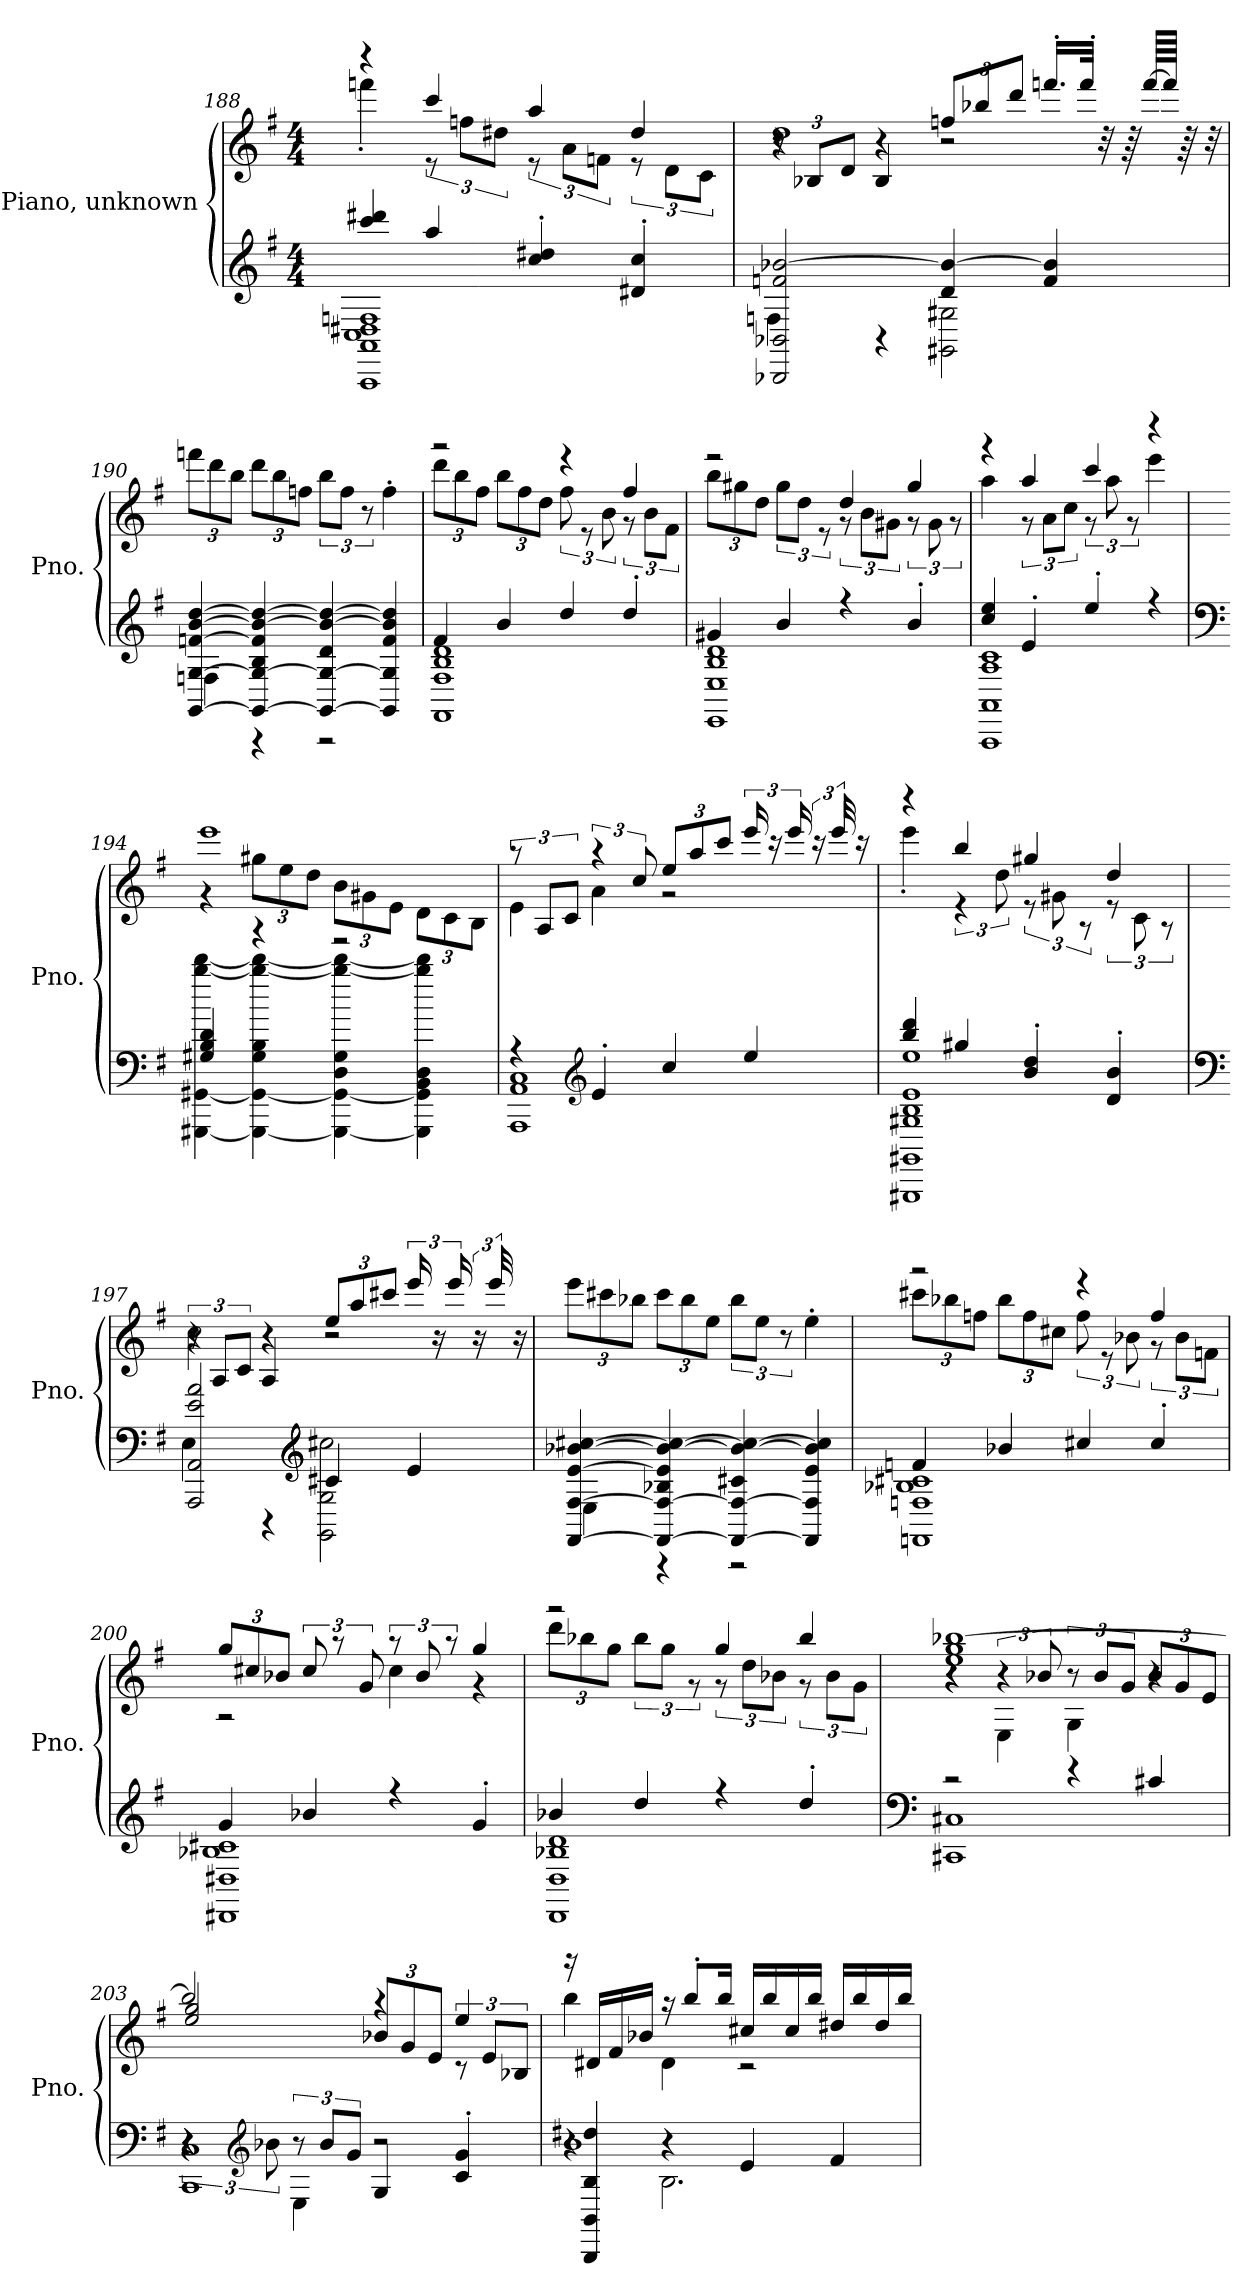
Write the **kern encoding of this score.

**kern	**kern
*part1	*part1
*staff2	*staff1
*I"Piano, unknown	*
*I'Pno.	*
*clefG2	*clefG2
*k[f#]	*k[f#]
*M4/4	*M4/4
=188	=188
*^	*^
4ccc/ 4ddd#X/	1AAA 1AA 1C 1D#X 1Fn	4r	4fffn'\
4aa/	.	4ccc/	12r
.	.	.	12ffn\L
.	.	.	12dd#X\J
4cc/' 4dd#X/'	.	4aa/	12r
.	.	.	12a\L
.	.	.	12fn\J
4d#X/' 4cc/'	.	4dd#/	12r
.	.	.	12d\L
.	.	.	12c\J
!!LO:LB:g=z
=189	=189	=189	=189
*	*	*	*^
2BBB-X/ 2BB-X/ 2fn/ [2b-X/	4Fn\	4r	1dd	12r
.	.	.	.	12B-X/L
.	.	.	.	12d/J
.	4r	4B-/	.	4r
*	*	*Xbrackettup	*	*
4d/ 4b-/_	2GG#X\ 2G#X\	12ffn/L	.	2r
.	.	12bb-X/	.	.
.	.	12ddd/J	.	.
4f/ 4b-/]	.	16.fffn'/LL	.	.
.	.	32fff'/JJk	.	.
.	.	32r	.	.
.	.	64r	.	.
.	.	[64fff/LLLL	.	.
.	.	64fff/JJJJ]	.	.
.	.	64r	.	.
.	.	32r	.	.
*	*	*v	*v	*v
=190	=190	=190
[4GG/ [4G/ [4fn/ [4b/ [4dd/	4Fn\	12fffn\L
.	.	12ddd\
.	.	12bb\J
4GG/_ 4G/_ 4B/ 4f/] 4b/_ 4dd/_	4r	12ddd\L
.	.	12bb\
.	.	12ffn\J
*	*	*brackettup
4GG/_ 4G/_ 4d/ 4b/_ 4dd/_	2r	12bb\L
.	.	12ff\J
.	.	12r
4GG/] 4G/] 4f/ 4b/] 4dd/]	.	4ff'\
!!LO:LB:g=z
=191	=191	=191
*	*	*^
*	*	*	*Xbrackettup
4f#/	1FF# 1F# 1B 1d	2r	12ddd\L
.	.	.	12bb\
.	.	.	12ff#\J
4b/	.	.	12bb\L
.	.	.	12ff#\
.	.	.	12dd\J
*	*	*	*brackettup
4dd/	.	4r	12ff#\
.	.	.	12r
.	.	.	12b\
4dd'/	.	4ff#/	12r
.	.	.	12b\L
.	.	.	12f#\J
=192	=192	=192	=192
*	*	*	*Xbrackettup
4g#X/	1EE 1E 1B 1d	2r	12bb\L
.	.	.	12gg#X\
.	.	.	12dd\J
*	*	*	*brackettup
4b/	.	.	12gg#\L
.	.	.	12dd\J
.	.	.	12r
4r	.	4dd/	12r
.	.	.	12b\L
.	.	.	12g#X\J
4b'/	.	4gg#/	12r
.	.	.	12g#\
.	.	.	12r
=193	=193	=193	=193
4cc/ 4ee/	1AAA 1AA 1A 1c	4r	4aa\
4e'/	.	4aa/	12r
.	.	.	12a\L
.	.	.	12cc\J
4ee'/	.	4ccc/	12r
.	.	.	12aa\
.	.	.	12r
4r	.	4r	4eee\
!!LO:LB:g=z	!!
=194	=194	=194	=194
*clefF4	*	*	*
4G#X/ 4B/ 4d/	[4GGG#X\ [4GG#X\ [4bb\ [4ddd\	1eee	4r
*	*	*	*Xbrackettup
4r	4GGG#\_ 4GG#\_ 4G#\ 4B\ 4bb\_ 4ddd\_	.	12gg#X\L
.	.	.	12ee\
.	.	.	12dd\J
2r	4GGG#\_ 4GG#\_ 4D\ 4G#\ 4bb\_ 4ddd\_	.	12b\L
.	.	.	12g#X\
.	.	.	12e\J
.	4GGG#\] 4GG#\] 4BB\ 4D\ 4bb\] 4ddd\]	.	12d\L
.	.	.	12c\
.	.	.	12B\J
=195	=195	=195	=195
*	*	*brackettup	*
4r	1AAA 1AA 1C	12r	4e\
.	.	12A/L	.
.	.	12c/J	.
*clefG2	*	*	*
4e'/	.	6r	4a\
.	.	12cc/	.
*	*	*Xbrackettup	*
4cc/	.	12ee/L	2r
.	.	12aa/	.
.	.	12ccc/J	.
*	*	*brackettup	*
4ee/	.	24eee/	.
.	.	24r	.
.	.	24eee/	.
.	.	24r	.
.	.	48eee/	.
.	.	16r	.
=196	=196	=196	=196
4bb/ 4ddd/	1GGG#X 1GG#X 1G#X 1B 1e 1ee	4r	4eee'\
4gg#X/	.	4bb/	6r
.	.	.	12dd\
4b/' 4dd/'	.	4gg#X/	12r
.	.	.	12g#X\
.	.	.	12r
4d/' 4b/'	.	4dd/	12r
.	.	.	12c\
.	.	.	12r
*	*	*v	*v
!!LO:LB:g=z
=197	=197	=197
*clefF4	*	*
*	*	*^
*	*	*	*^
2AAA/ 2AA/ 2e/ 2a/	4E\	12r	2cc\	4r
.	.	12A/L	.	.
.	.	12c/J	.	.
.	4r	4r	.	4A/
*clefG2	*	*	*	*
*	*	*Xbrackettup	*	*
4c#X/	2GG\ 2G\ 2cc#X\	12ee/L	2r	2r
.	.	12aa/	.	.
.	.	12ccc#X/J	.	.
*	*	*brackettup	*	*
4e/	.	24eee/	.	.
.	.	24r	.	.
.	.	24eee/	.	.
.	.	24r	.	.
.	.	48eee/	.	.
.	.	16r	.	.
*	*	*v	*v	*v
=198	=198	=198
*	*	*Xbrackettup
[4FF#/ [4F#/ [4e/ [4b-X/ [4cc#X/	4E\	12eee\L
.	.	12ccc#X\
.	.	12bb-X\J
4FF#/_ 4F#/_ 4B-X/ 4e/] 4b-/_ 4cc#/_	4r	12ccc#\L
.	.	12bb-\
.	.	12ee\J
*	*	*brackettup
4FF#/_ 4F#/_ 4c#X/ 4b-/_ 4cc#/_	2r	12bb-\L
.	.	12ee\J
.	.	12r
4FF#/] 4F#/] 4e/ 4b-/] 4cc#/]	.	4ee'\
!!LO:LB:g=z
=199	=199	=199
*	*	*^
*	*	*	*Xbrackettup
4fn/	1FFn 1Fn 1B-X 1c#X	2r	12ccc#X\L
.	.	.	12bb-X\
.	.	.	12ffn\J
4b-X/	.	.	12bb-\L
.	.	.	12ff\
.	.	.	12cc#X\J
*	*	*	*brackettup
4cc#X/	.	4r	12ff\
.	.	.	12r
.	.	.	12b-X\
4cc#'/	.	4ff/	12r
.	.	.	12b-\L
.	.	.	12fn\J
=200	=200	=200	=200
*	*	*Xbrackettup	*
4g/	1DD#X 1D#X 1B-X 1c#X	12gg/L	2r
.	.	12cc#X/	.
.	.	12b-X/J	.
*	*	*brackettup	*
4b-X/	.	12cc#/	.
.	.	12r	.
.	.	12g/	.
4r	.	12r	4cc#\
.	.	12b-/	.
.	.	12r	.
4g'/	.	4gg/	4r
!!LO:PB:g=z	!!
=201	=201	=201	=201
*	*	*	*Xbrackettup
4b-X/	1DD 1D 1B-X 1d	2r	12ddd\L
.	.	.	12bb-X\
.	.	.	12gg\J
*	*	*	*brackettup
4dd/	.	.	12bb-\L
.	.	.	12gg\J
.	.	.	12r
4r	.	4gg/	12r
.	.	.	12dd\L
.	.	.	12b-X\J
4dd'/	.	4bb-/	12r
.	.	.	12b-\L
.	.	.	12g\J
*	*	*v	*v
=202	=202	=202
*clefF4	*	*
*	*	*^
*	*	*	*^
*	*	*	*	*^
2r	1CC#X 1C#X	[1bb-X	1ee 1gg	4r	4r
.	.	.	.	6r	4E\
.	.	.	.	12b-X/	.
4r	.	.	.	12r	4G\
.	.	.	.	12b-/L	.
.	.	.	.	12g/J	.
*	*	*	*	*Xbrackettup	*
4c#X/	.	.	.	12b-/L	4r
.	.	.	.	12g/	.
.	.	.	.	12e/J	.
*	*	*	*v	*v	*v
=203	=203	=203	=203
*	*^	*	*
4r	6r	1CC 1C	2bb-/]	2ee/ 2gg/
*clefG2	*	*	*	*
.	12b-X\	.	.	.
12r	4E\	.	.	.
12b-/L	.	.	.	.
12g/J	.	.	.	.
4G/	2r	.	4r	12b-X/L
.	.	.	.	12g/
.	.	.	.	12e/J
*	*	*	*	*brackettup
4c/' 4g/'	.	.	4ee/	12r
.	.	.	.	12e/L
.	.	.	.	12B-X/J
!!LO:LB:g=z	!!
=204	=204	=204	=204	=204
1b	4r	4BBB/ 4BB/ 4B/ 4dd#X/	16r	4bb\
.	.	.	16d#X/LL	.
.	.	.	16f#/	.
.	.	.	16b-X/JJ	.
.	2.B\	4r	16r	4d#\
.	.	.	8bb'/L	.
.	.	.	16bb/Jk	.
.	.	4e/	16cc#X/LL	2r
.	.	.	16bb/	.
.	.	.	16cc#/	.
.	.	.	16bb/JJ	.
.	.	4f#/	16dd#X/LL	.
.	.	.	16bb/	.
.	.	.	16dd#/	.
.	.	.	16bb/JJ	.
*v	*v	*v	*	*
*	*v	*v
=	=
*-	*-
